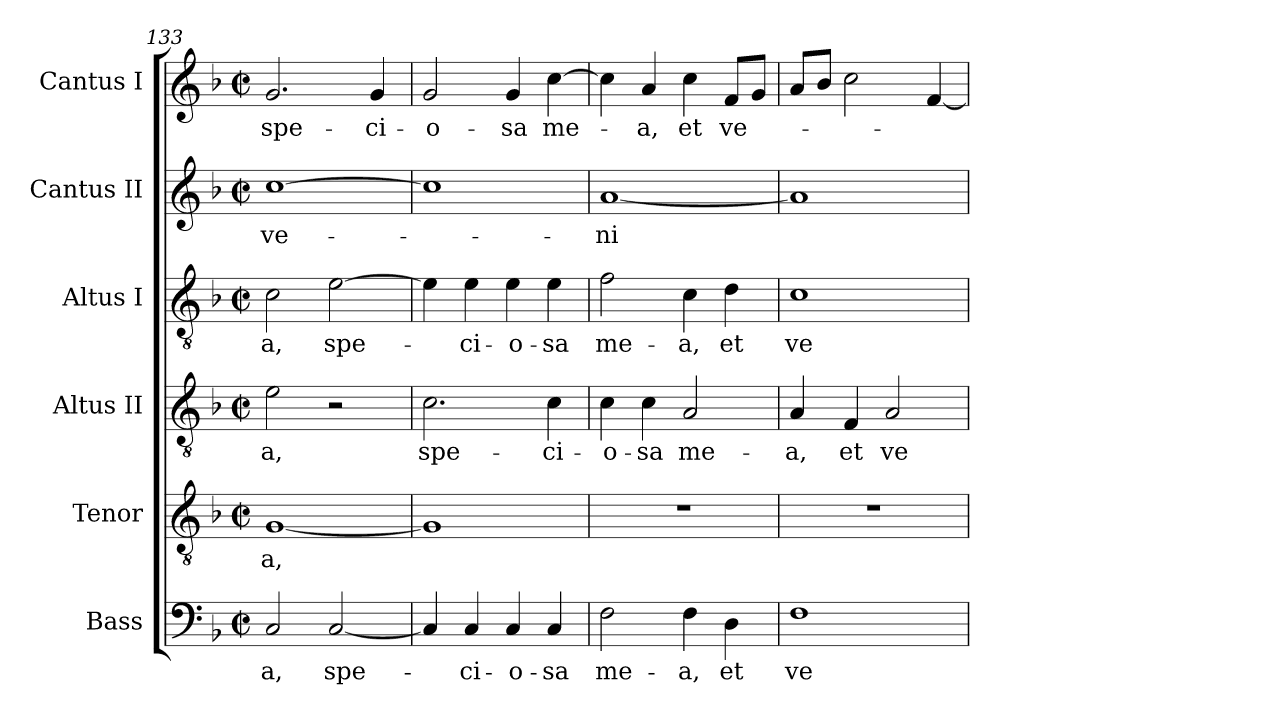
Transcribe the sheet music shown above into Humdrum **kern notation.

**kern	**text	**kern	**text	**kern	**text	**kern	**text	**kern	**text	**kern	**text
*part6	*part6	*part5	*part5	*part4	*part4	*part3	*part3	*part2	*part2	*part1	*part1
*staff6	*staff6	*staff5	*staff5	*staff4	*staff4	*staff3	*staff3	*staff2	*staff2	*staff1	*staff1
*I"Bass	*	*I"Tenor	*	*I"Altus II	*	*I"Altus I	*	*I"Cantus II	*	*I"Cantus I	*
*I'B.	*	*I'T.	*	*I'A. II	*	*I'A. I	*	*	*	*	*
*clefF4	*	*clefGv2	*	*clefGv2	*	*clefGv2	*	*clefG2	*	*clefG2	*
*	*	*ITrd7c12	*	*	*	*	*	*	*	*	*
*k[b-]	*	*k[b-]	*	*k[b-]	*	*k[b-]	*	*k[b-]	*	*k[b-]	*
*F:	*	*F:	*	*F:	*	*F:	*	*F:	*	*F:	*
*M2/2	*	*M2/2	*	*M2/2	*	*M2/2	*	*M2/2	*	*M2/2	*
*met(c|)	*	*met(c|)	*	*met(c|)	*	*met(c|)	*	*met(c|)	*	*met(c|)	*
=133	=133	=133	=133	=133	=133	=133	=133	=133	=133	=133	=133
!	!LO:LY:b:color=#000000	!	!	!	!	!	!	!	!	!	!
!	!	!	!LO:LY:b:color=#000000	!	!	!	!	!	!	!	!
!	!	!	!	!	!LO:LY:b:color=#000000	!	!	!	!	!	!
!	!	!	!	!	!	!	!LO:LY:b:color=#000000	!	!	!	!
!	!	!	!	!	!	!	!	!	!LO:LY:b:color=#000000	!	!
!	!	!	!	!	!	!	!	!	!	!	!LO:LY:b:color=#000000
2Ci/	-a,	[<1GGi	-a,	2ei\	-a,	2ci\	-a,	[>1cci	ve-	2.gi/	spe-
!	!LO:LY:b:color=#000000	!	!	!	!	!	!	!	!	!	!
!	!	!	!	!	!	!	!LO:LY:b:color=#000000	!	!	!	!
[<2Ci/	spe-	.	.	2r	.	[>2ei\	spe-	.	.	.	.
!	!	!	!	!	!	!	!	!	!	!	!LO:LY:b:color=#000000
.	.	.	.	.	.	.	.	.	.	4gi/	-ci-
=134	=134	=134	=134	=134	=134	=134	=134	=134	=134	=134	=134
!	!	!	!	!	!LO:LY:b:color=#000000	!	!	!	!	!	!
!	!	!	!	!	!	!	!	!	!	!	!LO:LY:b:color=#000000
4Ci/]	.	1GGi]	.	2.ci\	spe-	4ei\]	.	1cci]	.	2gi/	-o-
!	!LO:LY:b:color=#000000	!	!	!	!	!	!	!	!	!	!
!	!	!	!	!	!	!	!LO:LY:b:color=#000000	!	!	!	!
4Ci/	-ci-	.	.	.	.	4ei\	-ci-	.	.	.	.
!	!LO:LY:b:color=#000000	!	!	!	!	!	!	!	!	!	!
!	!	!	!	!	!	!	!LO:LY:b:color=#000000	!	!	!	!
!	!	!	!	!	!	!	!	!	!	!	!LO:LY:b:color=#000000
4Ci/	-o-	.	.	.	.	4ei\	-o-	.	.	4gi/	-sa
!	!LO:LY:b:color=#000000	!	!	!	!	!	!	!	!	!	!
!	!	!	!	!	!LO:LY:b:color=#000000	!	!	!	!	!	!
!	!	!	!	!	!	!	!LO:LY:b:color=#000000	!	!	!	!
!	!	!	!	!	!	!	!	!	!	!	!LO:LY:b:color=#000000
4Ci/	-sa	.	.	4ci\	-ci-	4ei\	-sa	.	.	[>4cci\	me-
=135	=135	=135	=135	=135	=135	=135	=135	=135	=135	=135	=135
!	!LO:LY:b:color=#000000	!	!	!	!	!	!	!	!	!	!
!	!	!	!	!	!LO:LY:b:color=#000000	!	!	!	!	!	!
!	!	!	!	!	!	!	!LO:LY:b:color=#000000	!	!	!	!
!	!	!	!	!	!	!	!	!	!LO:LY:b:color=#000000	!	!
2Fi\	me-	1r	.	4ci\	-o-	2fi\	me-	[<1ai	-ni	4cci\]	.
!	!	!	!	!	!LO:LY:b:color=#000000	!	!	!	!	!	!
!	!	!	!	!	!	!	!	!	!	!	!LO:LY:b:color=#000000
.	.	.	.	4ci\	-sa	.	.	.	.	4ai/	-a,
!	!LO:LY:b:color=#000000	!	!	!	!	!	!	!	!	!	!
!	!	!	!	!	!LO:LY:b:color=#000000	!	!	!	!	!	!
!	!	!	!	!	!	!	!LO:LY:b:color=#000000	!	!	!	!
!	!	!	!	!	!	!	!	!	!	!	!LO:LY:b:color=#000000
4Fi\	-a,	.	.	2Ai/	me-	4ci\	-a,	.	.	4cci\	et
!	!LO:LY:b:color=#000000	!	!	!	!	!	!	!	!	!	!
!	!	!	!	!	!	!	!LO:LY:b:color=#000000	!	!	!	!
!	!	!	!	!	!	!	!	!	!	!	!LO:LY:b:color=#000000
4Di\	et	.	.	.	.	4di\	et	.	.	8fi/L	ve-
.	.	.	.	.	.	.	.	.	.	8gi/J	.
=136	=136	=136	=136	=136	=136	=136	=136	=136	=136	=136	=136
!	!LO:LY:b:color=#000000	!	!	!	!	!	!	!	!	!	!
!	!	!	!	!	!LO:LY:b:color=#000000	!	!	!	!	!	!
!	!	!	!	!	!	!	!LO:LY:b:color=#000000	!	!	!	!
1Fi	ve-	1r	.	4Ai/	-a,	1ci	ve-	1ai]	.	8ai/L	.
.	.	.	.	.	.	.	.	.	.	8b-i/J	.
!	!	!	!	!	!LO:LY:b:color=#000000	!	!	!	!	!	!
.	.	.	.	4Fi/	et	.	.	.	.	2cci\	.
!	!	!	!	!	!LO:LY:b:color=#000000	!	!	!	!	!	!
.	.	.	.	2Ai/	ve-	.	.	.	.	.	.
.	.	.	.	.	.	.	.	.	.	[<4fi/	.
=	=	=	=	=	=	=	=	=	=	=	=
*-	*-	*-	*-	*-	*-	*-	*-	*-	*-	*-	*-
